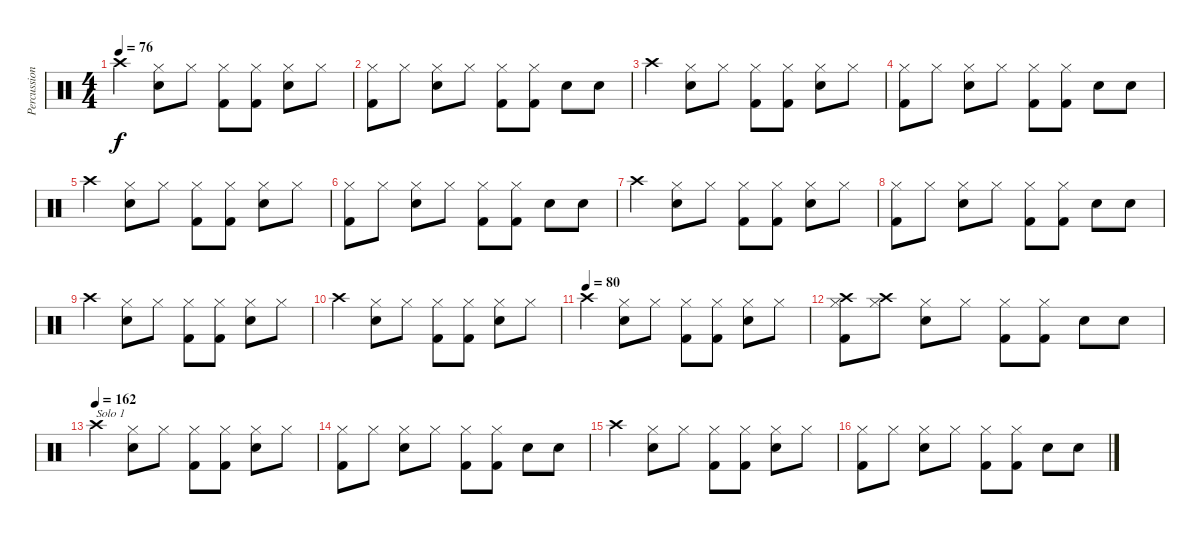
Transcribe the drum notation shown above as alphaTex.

\track ("Percussion" "Percussion") {instrument percussion}
\staff {score}
\articulation defaults
\ts (4 4)
\tempo 76
\clef neutral
\ks c "Crash high (hit)".4{dy f}
("Snare (hit) 2" "Hi-Hat (closed)").8 "Hi-Hat (closed)".8 ("Kick (hit) 2" "Hi-Hat (closed)").8 ("Kick (hit) 2" "Hi-Hat (closed)").8 ("Snare (hit) 2" "Hi-Hat (closed)").8 "Hi-Hat (closed)".8 |
("Kick (hit) 2" "Hi-Hat (closed)").8 "Hi-Hat (closed)".8 ("Snare (hit) 2" "Hi-Hat (closed)").8 "Hi-Hat (closed)".8 ("Kick (hit) 2" "Hi-Hat (closed)").8 ("Kick (hit) 2" "Hi-Hat (closed)").8 "Snare (hit) 2".8 "Snare (hit) 2".8 |
"Crash high (hit)".4 ("Snare (hit) 2" "Hi-Hat (closed)").8 "Hi-Hat (closed)".8 ("Kick (hit) 2" "Hi-Hat (closed)").8 ("Kick (hit) 2" "Hi-Hat (closed)").8 ("Snare (hit) 2" "Hi-Hat (closed)").8 "Hi-Hat (closed)".8 |
("Kick (hit) 2" "Hi-Hat (closed)").8 "Hi-Hat (closed)".8 ("Snare (hit) 2" "Hi-Hat (closed)").8 "Hi-Hat (closed)".8 ("Kick (hit) 2" "Hi-Hat (closed)").8 ("Kick (hit) 2" "Hi-Hat (closed)").8 "Snare (hit) 2".8 "Snare (hit) 2".8 |
"Crash high (hit)".4 ("Snare (hit) 2" "Hi-Hat (closed)").8 "Hi-Hat (closed)".8 ("Kick (hit) 2" "Hi-Hat (closed)").8 ("Kick (hit) 2" "Hi-Hat (closed)").8 ("Snare (hit) 2" "Hi-Hat (closed)").8 "Hi-Hat (closed)".8 |
("Kick (hit) 2" "Hi-Hat (closed)").8 "Hi-Hat (closed)".8 ("Snare (hit) 2" "Hi-Hat (closed)").8 "Hi-Hat (closed)".8 ("Kick (hit) 2" "Hi-Hat (closed)").8 ("Kick (hit) 2" "Hi-Hat (closed)").8 "Snare (hit) 2".8 "Snare (hit) 2".8 |
"Crash high (hit)".4 ("Snare (hit) 2" "Hi-Hat (closed)").8 "Hi-Hat (closed)".8 ("Kick (hit) 2" "Hi-Hat (closed)").8 ("Kick (hit) 2" "Hi-Hat (closed)").8 ("Snare (hit) 2" "Hi-Hat (closed)").8 "Hi-Hat (closed)".8 |
("Kick (hit) 2" "Hi-Hat (closed)").8 "Hi-Hat (closed)".8 ("Snare (hit) 2" "Hi-Hat (closed)").8 "Hi-Hat (closed)".8 ("Kick (hit) 2" "Hi-Hat (closed)").8 ("Kick (hit) 2" "Hi-Hat (closed)").8 "Snare (hit) 2".8 "Snare (hit) 2".8 |
"Crash high (hit)".4 ("Snare (hit) 2" "Hi-Hat (closed)").8 "Hi-Hat (closed)".8 ("Kick (hit) 2" "Hi-Hat (closed)").8 ("Kick (hit) 2" "Hi-Hat (closed)").8 ("Snare (hit) 2" "Hi-Hat (closed)").8 "Hi-Hat (closed)".8 |
"Crash high (hit)".4 ("Snare (hit) 2" "Hi-Hat (closed)").8 "Hi-Hat (closed)".8 ("Kick (hit) 2" "Hi-Hat (closed)").8 ("Kick (hit) 2" "Hi-Hat (closed)").8 ("Snare (hit) 2" "Hi-Hat (closed)").8 "Hi-Hat (closed)".8 |
\tempo (80)
"Crash high (hit)".4 ("Snare (hit) 2" "Hi-Hat (closed)").8 "Hi-Hat (closed)".8 ("Kick (hit) 2" "Hi-Hat (closed)").8 ("Kick (hit) 2" "Hi-Hat (closed)").8 ("Snare (hit) 2" "Hi-Hat (closed)").8 "Hi-Hat (closed)".8 |
("Crash high (hit)" "Kick (hit) 2" "Hi-Hat (closed)").8 ("Crash high (hit)" "Hi-Hat (closed)").8 ("Snare (hit) 2" "Hi-Hat (closed)").8 "Hi-Hat (closed)".8 ("Kick (hit) 2" "Hi-Hat (closed)").8 ("Kick (hit) 2" "Hi-Hat (closed)").8 "Snare (hit) 2".8 "Snare (hit) 2".8 |
\tempo (162)
"Crash high (hit)".4{txt "Solo 1"} ("Snare (hit) 2" "Hi-Hat (closed)").8 "Hi-Hat (closed)".8 ("Kick (hit) 2" "Hi-Hat (closed)").8 ("Kick (hit) 2" "Hi-Hat (closed)").8 ("Snare (hit) 2" "Hi-Hat (closed)").8 "Hi-Hat (closed)".8 |
("Kick (hit) 2" "Hi-Hat (closed)").8 "Hi-Hat (closed)".8 ("Snare (hit) 2" "Hi-Hat (closed)").8 "Hi-Hat (closed)".8 ("Kick (hit) 2" "Hi-Hat (closed)").8 ("Kick (hit) 2" "Hi-Hat (closed)").8 "Snare (hit) 2".8 "Snare (hit) 2".8 |
"Crash high (hit)".4 ("Snare (hit) 2" "Hi-Hat (closed)").8 "Hi-Hat (closed)".8 ("Kick (hit) 2" "Hi-Hat (closed)").8 ("Kick (hit) 2" "Hi-Hat (closed)").8 ("Snare (hit) 2" "Hi-Hat (closed)").8 "Hi-Hat (closed)".8 |
("Kick (hit) 2" "Hi-Hat (closed)").8 "Hi-Hat (closed)".8 ("Snare (hit) 2" "Hi-Hat (closed)").8 "Hi-Hat (closed)".8 ("Kick (hit) 2" "Hi-Hat (closed)").8 ("Kick (hit) 2" "Hi-Hat (closed)").8 "Snare (hit) 2".8 "Snare (hit) 2".8
